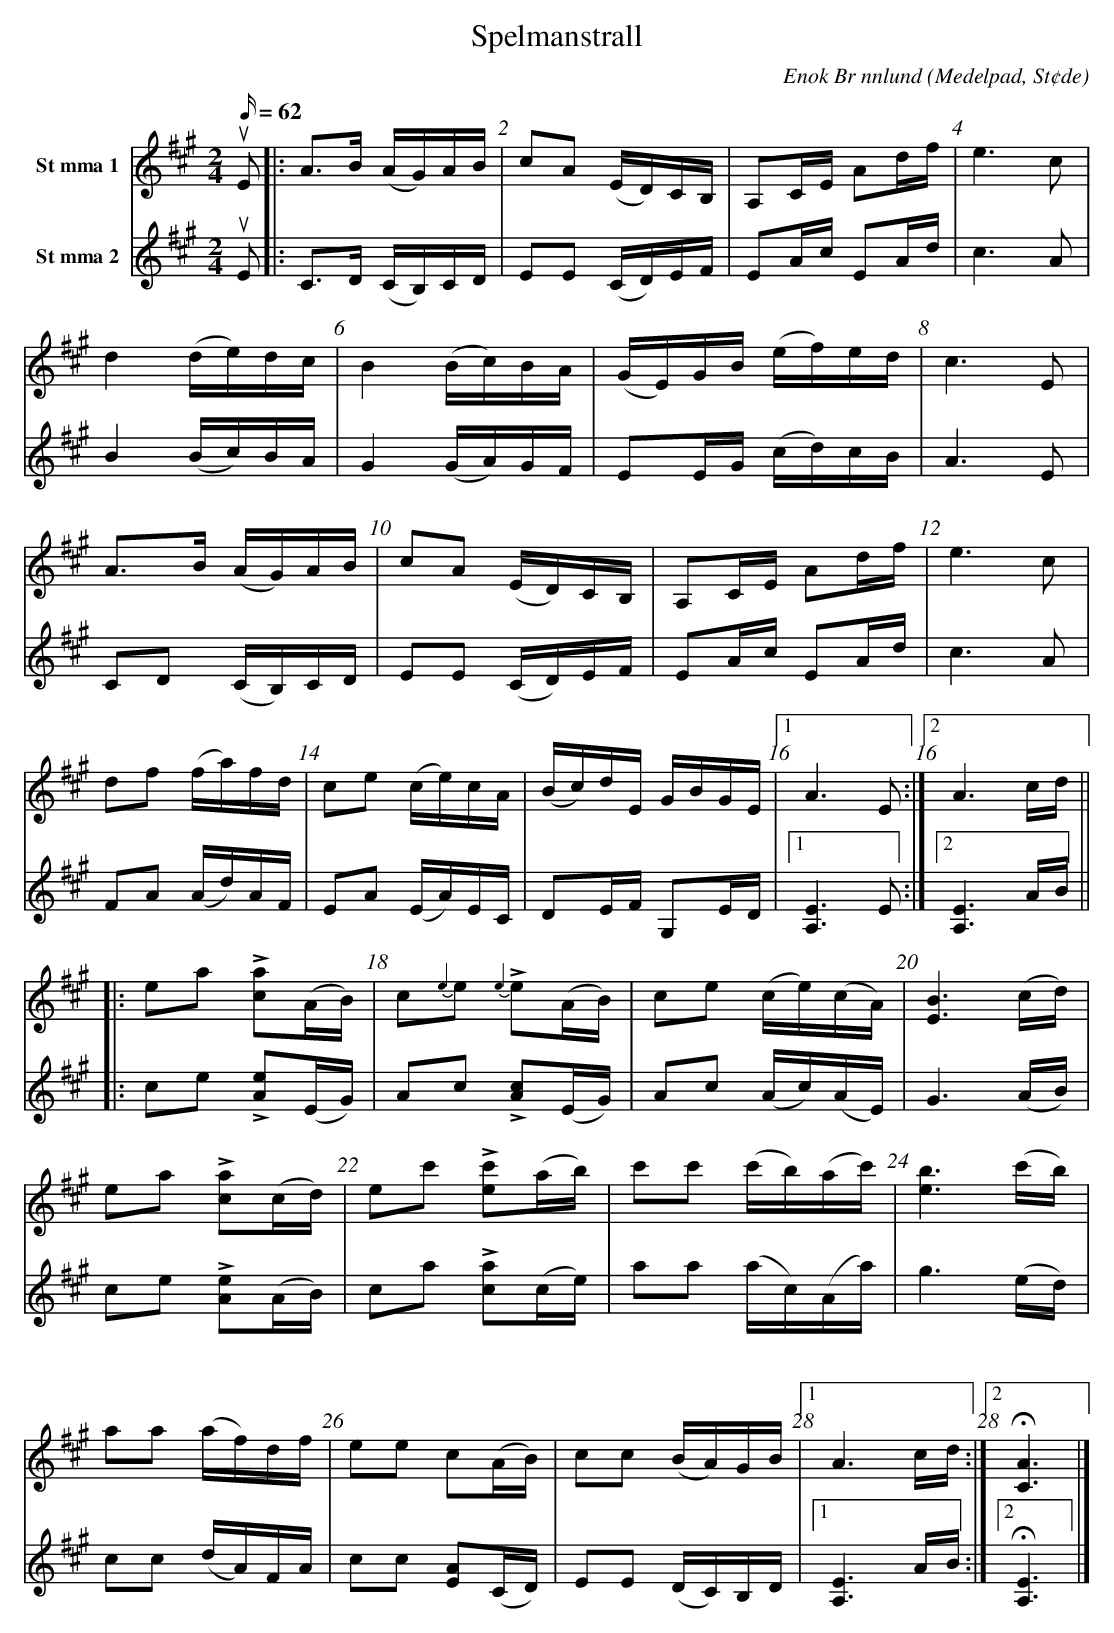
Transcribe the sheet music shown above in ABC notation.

X:1
T: Spelmanstrall
M: 2/4
L: 1/16
C: Enok Br nnlund
O: Medelpad, St¢de
Q: 62
V:1 name="St mma 1"
V:2 name="St mma 2"
K: A
[V:1] uE2 \
[V:2] uE2 \
[V:1]|: A3B     (AG)AB    | c2A2         (ED)CB,  | A,2CE   A2df     | e6     c2   |
[V:2]|: C3D     (CB,)CD   | E2E2         (CD)EF   | E2Ac    E2Ad     | c6     A2   |
[V:1]   d4      (de)dc    | B4           (Bc)BA   | (GE)GB (ef)ed    | c6     E2   |
[V:2]   B4      (Bc)BA    | G4           (GA)GF   | E2EG   (cd)cB    | A6     E2   |
[V:1]   A3B     (AG)AB    | c2A2         (ED)CB,  | A,2CE   A2df     | e6     c2   |
[V:2]   C2D2    (CB,)CD   | E2E2         (CD)EF   | E2Ac    E2Ad     | c6     A2   |
[V:1]   d2f2    (fa)fd    | c2e2         (ce)cA   | (Bc)dE  GBGE     |1 A6    E2  :|2 A6    cd ||
[V:2]   F2A2    (Ad)AF    | E2A2         (EA)EC   | D2EF    G,2ED    |1[A,E]6 E2  :|2[A,E]6 AB ||
[V:1]|: e2a2 +>+[ca]2(AB) | c2{e2}e2 {e2}+>+e2(AB)| c2e2   (ce)(cA)  | [EB]6 (cd)  |
[V:2]|: c2e2 +>+[Ae]2(EG) | A2c2     +>+[Ac]2(EG) | A2c2   (Ac)(AE)  | G6    (AB)  |
[V:1]   e2a2 +>+[ca]2(cd) | e2c'2    +>+[ec']2(ab)| c'2c'2 (c'b)(ac')| [eb]6 (c'b) |
[V:2]   c2e2 +>+[Ae]2(AB) | c2a2     +>+[ca]2(ce) | a2a2   (ac)(Aa)  | g6    (ed)  |
[V:1]   a2a2    (af)df    | e2e2         c2(AB)   | c2c2   (BA)GB    |1A6     cd  :|2H[CA]6 |]
[V:2]   c2c2    (dA)FA    | c2c2        [EA]2(CD) | E2E2   (DC)B,D   |1[A,E]6 AB  :|2H[A,E]6|]
